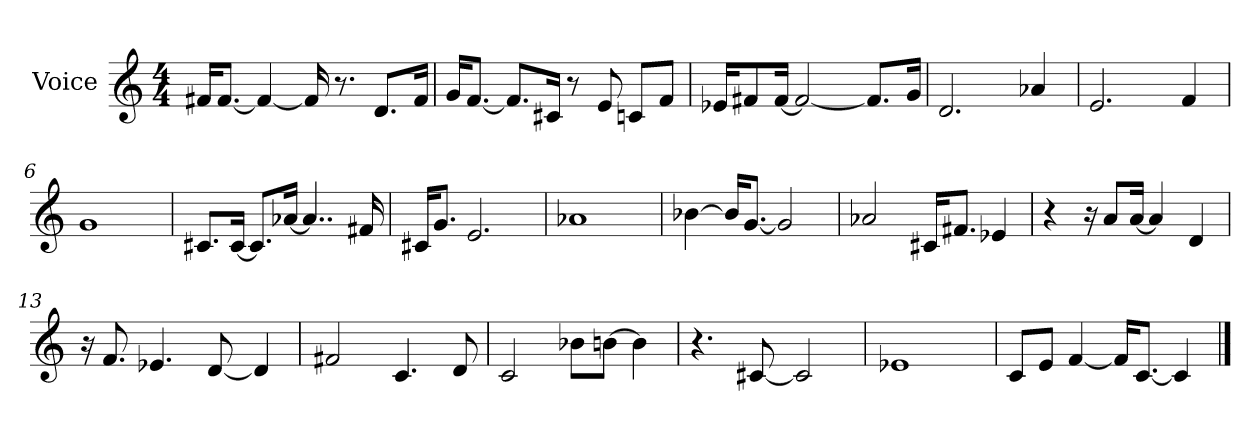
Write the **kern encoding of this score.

**kern
*part1
*staff1
*I"Voice
*I'Voice
*clefG2
*M4/4
=1
16f#X/KL
[<8.f#/J
4f#/_<
16f#/]
8.r
8.d/L
16f#/Jk
=2
16g/KL
[<8.f/J
8.f/L]
16c#X/Jk
8r
8e/
8cn/L
8f/J
=3
16e-X/KL
8f#X/
[<16f#/Jk
2f#/_<
8.f#/L]
16g/Jk
=4
2.d/
4a-X/
=5
2.e/
4f/
=6
1g
!!LO:LB:g=z
=7
8.c#X/L
[<16c#/Jk
8.c#/L]
[<16a-X/Jk
4..a-/]
16f#X/
=8
16c#X/KL
8.g/J
2.e/
=9
1a-X
=10
[>4b-X\
16b-/KL]
[<8.g/J
2g/]
=11
2a-X/
16c#X/KL
8.f#X/J
4e-X/
=12
4r
16ra
8a/L
[<16a/Jk
4a/]
4d/
=13
16ra
8.f/
4.e-X/
[<8d/
4d/]
!!LO:LB:g=z
=14
2f#X/
4.c/
8d/
=15
2c/
8b-X\L
[>8bn\J
4b\]
=16
4.r
[<8c#X/
2c#/]
=17
1e-X
=18
8c/L
8e/J
[<4f/
16f/KL]
[<8.c/J
4c/]
==
*-
